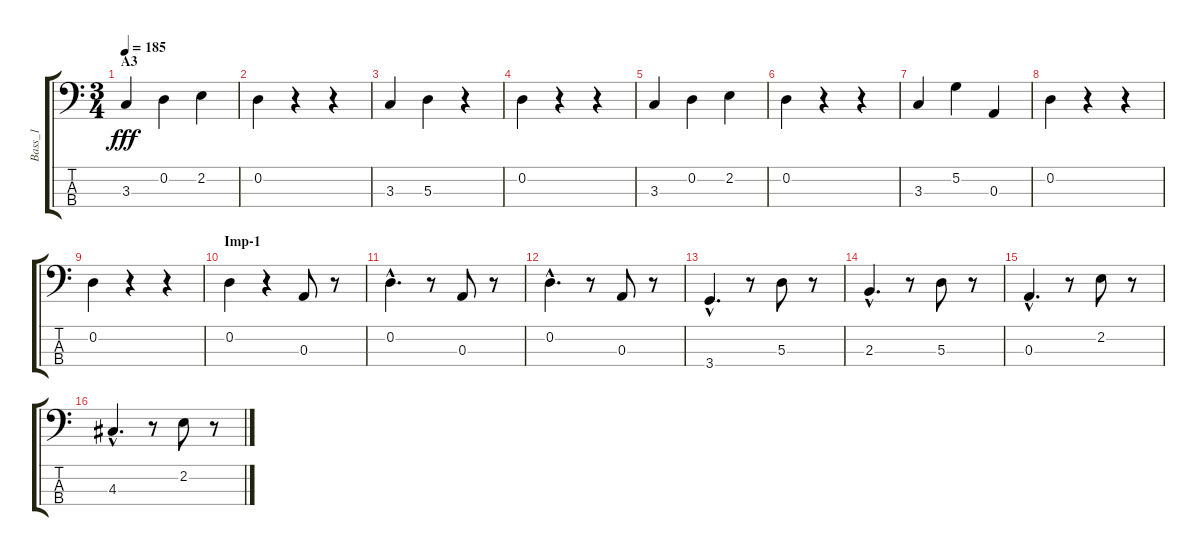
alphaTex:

\track ("Bass_1" "Bass_1") {instrument electricguitarmuted}
\staff {score tabs}
\tuning (G2 D2 A1 E1) {hide}
\ts (3 4)
\section ("" "A3")
\tempo 185
\clef f4
\ks c
3.3.4{dy fff} 0.2.4 2.2.4 |
0.2.4 r.4 r.4 |
3.3.4 5.3.4 r.4 |
0.2.4 r.4 r.4 |
3.3.4 0.2.4 2.2.4 |
0.2.4 r.4 r.4 |
3.3.4 5.2.4 0.3.4 |
0.2.4 r.4 r.4 |
0.2.4 r.4 r.4 |
\section ("" "Imp-1")
0.2.4 r.4 0.3.8 r.8 |
0.2{hac}.4{d} r.8 0.3.8 r.8 |
0.2{hac}.4{d} r.8 0.3.8 r.8 |
3.4{hac}.4{d} r.8 5.3.8 r.8 |
2.3{hac}.4{d} r.8 5.3.8 r.8 |
0.3{hac}.4{d} r.8 2.2.8 r.8 |
4.3{hac}.4{d} r.8 2.2.8 r.8
